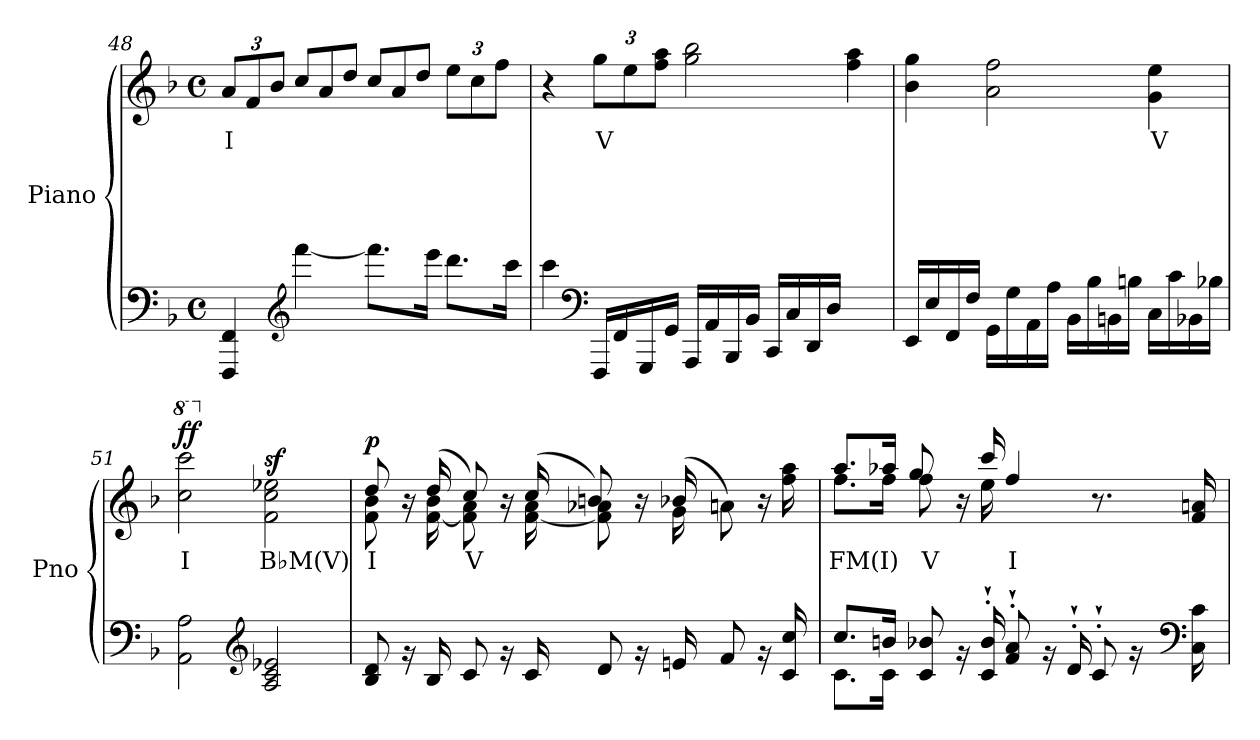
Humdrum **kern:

**kern	**kern	**text	**dynam
*part1	*part1	*part1	*part1
*staff2	*staff1	*staff1	*staff1/2
*I"Piano	*	*	*
*I'Pno	*	*	*
*clefF4	*clefG2	*	*
*k[b-]	*k[b-]	*	*
*M4/4	*M4/4	*	*
*met(c)	*met(c)	*	*
=48	=48	=48	=48
*^	*	*	*
*	*	*Xbrackettup	*	*
!	!	!	!LO:LY:b	!
1ryy	4FFF/ 4FF/	12a/L	I	.
.	.	12f/	.	.
.	.	12b-/J	.	.
*clefG2	*	*	*	*
*	*	*Xtuplet	*	*
.	[4fff\	12cc/L	.	.
.	.	12a/	.	.
.	.	12dd/J	.	.
.	8.fff\L]	12cc/L	.	.
.	.	12a/	.	.
.	.	12dd/J	.	.
.	16eee\Jk	.	.	.
*	*	*tuplet	*	*
.	8.ddd\L	12ee\L	.	.
.	.	12cc\	.	.
.	.	12ff\J	.	.
.	16ccc\Jk	.	.	.
!!LO:LB:g=z
=49	=49	=49	=49	=49
1ryy	4ccc\	4r	.	.
*clefF4	*	*	*	*
!	!	!	!LO:LY:b	!
.	16FFF/LL	12gg\L	V	.
.	16FF/	.	.	.
.	.	12ee\	.	.
.	16GGG/	.	.	.
.	.	12ff\ 12aa\J	.	.
.	16GG/JJ	.	.	.
.	16AAA/LL	2gg\ 2bb-\	.	.
.	16AA/	.	.	.
.	16BBB-/	.	.	.
.	16BB-/JJ	.	.	.
.	16CC/LL	.	.	.
.	16C/	.	.	.
.	16DD/	.	.	.
.	16D/JJ	.	.	.
4ryy	4ryy	4ff\ 4aa\	.	.
!!LO:PB:g=z
=50	=50	=50	=50	=50
1ryy	16EE/LL	4b-\ 4gg\	.	.
.	16E/	.	.	.
.	16FF/	.	.	.
.	16F/JJ	.	.	.
.	16GG\LL	2a\ 2ff\	.	.
.	16G\	.	.	.
.	16AA\	.	.	.
.	16A\JJ	.	.	.
.	16BB-\LL	.	.	.
.	16B-\	.	.	.
.	16BBn\	.	.	.
.	16Bn\JJ	.	.	.
!	!	!	!LO:LY:b	!
.	16C\LL	4g\ 4ee\	V	.
.	16c\	.	.	.
.	16BB-X\	.	.	.
.	16B-X\JJ	.	.	.
=51	=51	=51	=51	=51
*	*	*8va	*	*
!	!	!	!LO:LY:b	!LO:DY:b
1ryy	2AA\ 2A\	2ccc\ 2cccc\	I	ff
*clefG2	*	*	*	*
*	*	*X8va	*	*
!	!	!	!LO:LY:b	!LO:DY:b=2
.	2A/ 2c/ 2e-X/	2f\ 2cc\ 2ee-X\	B♭M(V)	sf
=52	=52	=52	=52	=52
*	*^	*^	*	*
!	!	!	!	!	!LO:LY:b	!LO:DY:b
*	*	*	*	*^	*	*
1ryy	8ryy	8B-/ 8d/	8ryy	8f\ 8b-\	8dd/	I	p
.	16r	16ryy	16r	16ryy	16ryy	.	.
.	16ryy	16B-/	16ryy	[16f\ 16b-\	(>16dd/	.	.
!	!	!	!	!	!	!LO:LY:b	!
.	8ryy	8c/	8ryy	8f\] 8a\	8cc/)	V	.
.	16r	16ryy	16r	16ryy	16ryy	.	.
.	16ryy	16c/	16ryy	[16f\ 16a\	(>16cc/	.	.
.	8ryy	8d/	8ryy	8f\] 8a-X\	8bn/)	.	.
.	16r	16ryy	16r	16ryy	16ryy	.	.
.	16ryy	16en/	16ryy	16g\	(>16b-X/	.	.
.	8ryy	8f/	8ryy	4ryy	8an\)	.	.
.	16r	16ryy	16r	.	16ryy	.	.
.	16ryy	16c/ 16cc/	16ryy	.	16ff\ 16aa\	.	.
!!LO:LB:g=z	!!	!!
=53	=53	=53	=53	=53	=53	=53	=53
!	!	!	!	!	!	!LO:LY:b	!
1ryy	8.c\L	8.cc/L	4ryy	8.ff\L	8.aa/L	FM(I)	.
.	16c\Jk	16bn/Jk	.	16ff\Jk	16aa-X/Jk	.	.
!	!	!	!	!	!	!LO:LY:b	!
.	8ryy	8c/ 8b-X/	8ryy	8ff\	8gg/	V	.
.	16r	16ryy	16r	16ryy	16ryy	.	.
.	16ryy	16c/'` 16b-/'`	16ryy	16ee\	16ccc/	.	.
!	!	!	!	!	!	!LO:LY:b	!
.	8ryy	8f/'` 8a/'`	4ff/	2ryy	2ryy	I	.
.	16r	16ryy	.	.	.	.	.
.	16ryy	16d'`/	.	.	.	.	.
.	8ryy	8c'`/	8.r	.	.	.	.
.	16r	8ryy	.	.	.	.	.
*clefF4	*	*	*	*	*	*	*
.	16C\ 16c\	.	16f/ 16an/	.	.	.	.
*v	*v	*v	*	*	*	*	*
*	*v	*v	*v	*	*
=	=	=	=
*-	*-	*-	*-
